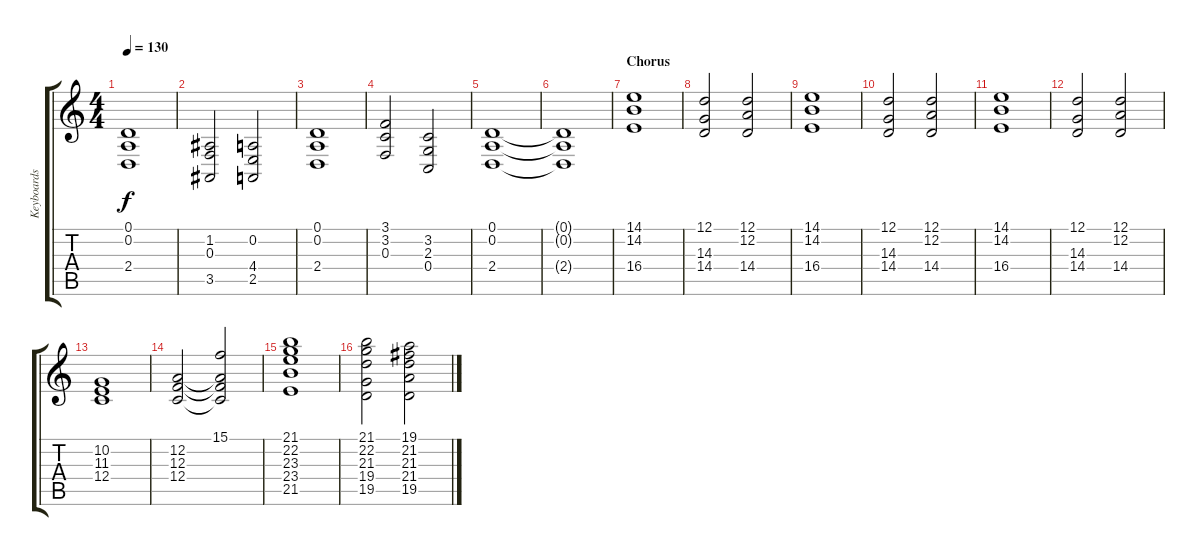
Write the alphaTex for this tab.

\track ("Keyboards (Tuomas Holopainen)" "Keyboards ") {instrument synthstrings1}
\staff {score tabs}
\tuning (D4 A3 F3 C3 G2 D2) {hide}
\ts (4 4)
\tempo 130
\clef g2
\ks c
(0.1 0.2 2.4).1{dy f} |
(1.2 0.3 3.5).2 (0.2 4.4 2.5).2 |
(0.1 0.2 2.4).1 |
(3.1 3.2 0.3).2 (3.2 2.3 0.4).2 |
(0.1 0.2 2.4).1 |
(0.1{t} 0.2{t} 2.4{t}).1 |
\section ("" "Chorus")
(14.1 14.2 16.4).1 |
(12.1 14.3 14.4).2 (12.1 12.2 14.4).2 |
(14.1 14.2 16.4).1 |
(12.1 14.3 14.4).2 (12.1 12.2 14.4).2 |
(14.1 14.2 16.4).1 |
(12.1 14.3 14.4).2 (12.1 12.2 14.4).2 |
(10.2 11.3 12.4).1 |
(12.2 12.3 12.4).2 (15.1 12.2{t} 12.3{t} 12.4{t}).2 |
(21.1 22.2 23.3 23.4 21.5).1 |
(21.1 22.2 21.3 19.4 19.5).2 (19.1 21.2 21.3 21.4 19.5).2
